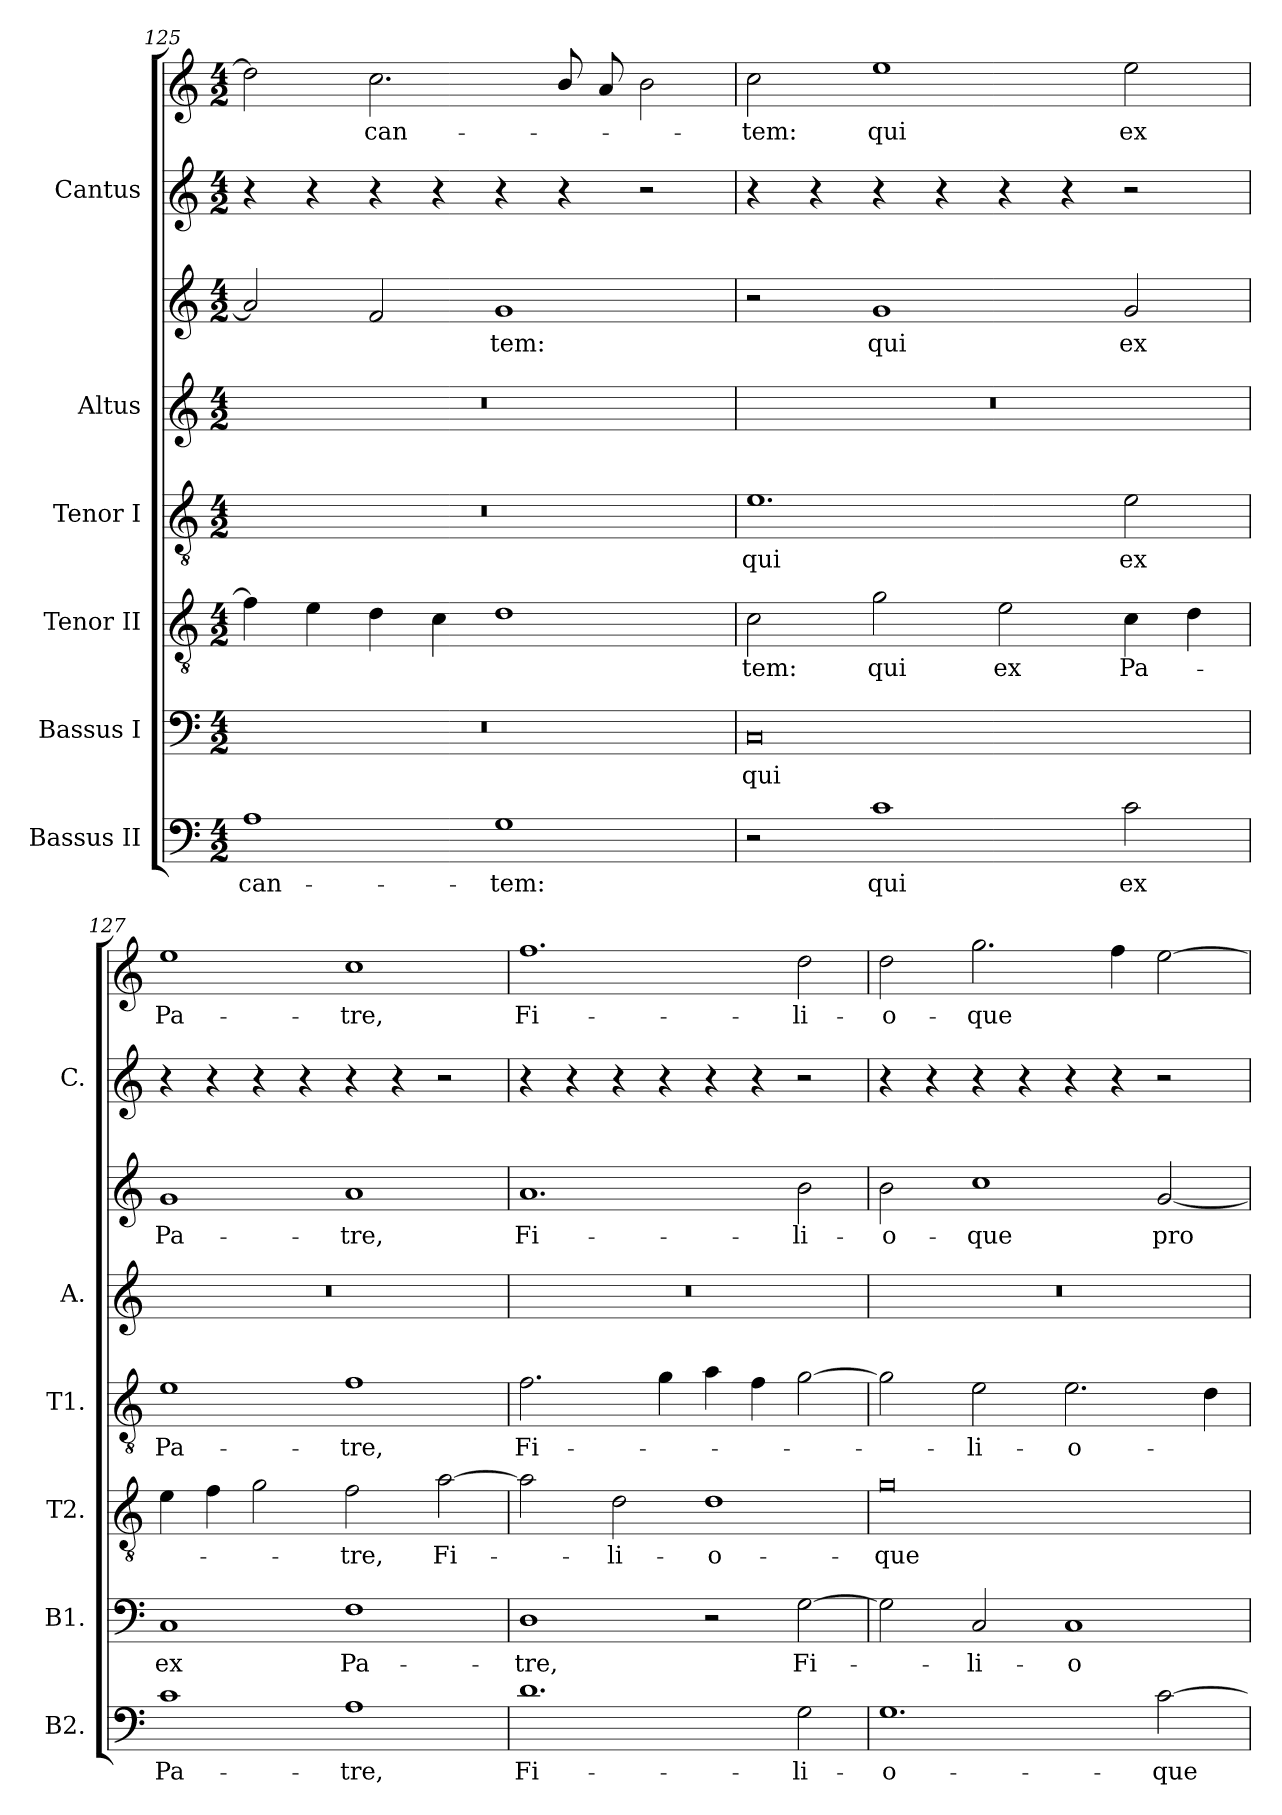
**kern	**text	**kern	**text	**kern	**text	**kern	**text	**kern	**kern	**text	**kern	**kern	**text
*part6	*part6	*part5	*part5	*part4	*part4	*part3	*part3	*part2	*part2	*part2	*part1	*part1	*part1
*staff8	*staff8	*staff7	*staff7	*staff6	*staff6	*staff5	*staff5	*staff4	*staff3	*staff3	*staff2	*staff1	*staff1
*I"Bassus II	*	*I"Bassus I	*	*I"Tenor II	*	*I"Tenor I	*	*I"Altus	*	*	*I"Cantus	*	*
*I'B2.	*	*I'B1.	*	*I'T2.	*	*I'T1.	*	*I'A.	*	*	*I'C.	*	*
*clefF4	*	*clefF4	*	*clefGv2	*	*clefGv2	*	*clefG2	*clefG2	*	*clefG2	*clefG2	*
*	*	*	*	*ITrd7c12	*	*ITrd7c12	*	*	*	*	*	*	*
*k[]	*	*k[]	*	*k[]	*	*k[]	*	*k[]	*k[]	*	*k[]	*k[]	*
*C:	*	*C:	*	*C:	*	*C:	*	*C:	*C:	*	*C:	*C:	*
*M4/2	*	*M4/2	*	*M4/2	*	*M4/2	*	*M4/2	*M4/2	*	*M4/2	*M4/2	*
=125	=125	=125	=125	=125	=125	=125	=125	=125	=125	=125	=125	=125	=125
!	!LO:LY:b:color=#000000	!LO:N:vis=1	!	!	!	!LO:N:vis=1	!	!LO:N:vis=1	!	!	!	!	!
1Ai	-can-	0r	.	4Fi\]	.	0r	.	0r	2ai/]	.	4r	2ddi\]	.
.	.	.	.	4Ei\	.	.	.	.	.	.	4r	.	.
!	!	!	!	!	!	!	!	!	!	!	!	!	!LO:LY:b:color=#000000
.	.	.	.	4Di\	.	.	.	.	2fi/	.	4r	2.cci\	-can-
.	.	.	.	4Ci\	.	.	.	.	.	.	4r	.	.
!	!LO:LY:b:color=#000000	!	!	!	!	!	!	!	!	!	!	!	!
!	!	!	!	!	!	!	!	!	!	!LO:LY:b:color=#000000	!	!	!
1Gi	-tem:	.	.	1Di	.	.	.	.	1gi	-tem:	4r	.	.
.	.	.	.	.	.	.	.	.	.	.	4r	8bi/	.
.	.	.	.	.	.	.	.	.	.	.	.	8ai/	.
.	.	.	.	.	.	.	.	.	.	.	2r	2bi\	.
=126	=126	=126	=126	=126	=126	=126	=126	=126	=126	=126	=126	=126	=126
!	!	!	!LO:LY:b:color=#000000	!	!	!	!	!	!	!	!	!	!
!	!	!	!	!	!LO:LY:b:color=#000000	!	!	!	!	!	!	!	!
!	!	!	!	!	!	!	!LO:LY:b:color=#000000	!LO:N:vis=1	!	!	!	!	!
!	!	!	!	!	!	!	!	!	!	!	!	!	!LO:LY:b:color=#000000
2r	.	0Ci	qui	2Ci\	-tem:	1.Ei	qui	0r	2r	.	4r	2cci\	-tem:
.	.	.	.	.	.	.	.	.	.	.	4r	.	.
!	!LO:LY:b:color=#000000	!	!	!	!	!	!	!	!	!	!	!	!
!	!	!	!	!	!LO:LY:b:color=#000000	!	!	!	!	!	!	!	!
!	!	!	!	!	!	!	!	!	!	!LO:LY:b:color=#000000	!	!	!
!	!	!	!	!	!	!	!	!	!	!	!	!	!LO:LY:b:color=#000000
1ci	qui	.	.	2Gi\	qui	.	.	.	1gi	qui	4r	1eei	qui
.	.	.	.	.	.	.	.	.	.	.	4r	.	.
!	!	!	!	!	!LO:LY:b:color=#000000	!	!	!	!	!	!	!	!
.	.	.	.	2Ei\	ex	.	.	.	.	.	4r	.	.
.	.	.	.	.	.	.	.	.	.	.	4r	.	.
!	!LO:LY:b:color=#000000	!	!	!	!	!	!	!	!	!	!	!	!
!	!	!	!	!	!LO:LY:b:color=#000000	!	!	!	!	!	!	!	!
!	!	!	!	!	!	!	!LO:LY:b:color=#000000	!	!	!	!	!	!
!	!	!	!	!	!	!	!	!	!	!LO:LY:b:color=#000000	!	!	!
!	!	!	!	!	!	!	!	!	!	!	!	!	!LO:LY:b:color=#000000
2ci\	ex	.	.	4Ci\	Pa-	2Ei\	ex	.	2gi/	ex	2r	2eei\	ex
.	.	.	.	4Di\	.	.	.	.	.	.	.	.	.
=127	=127	=127	=127	=127	=127	=127	=127	=127	=127	=127	=127	=127	=127
!	!LO:LY:b:color=#000000	!	!	!	!	!	!	!	!	!	!	!	!
!	!	!	!LO:LY:b:color=#000000	!	!	!	!	!	!	!	!	!	!
!	!	!	!	!	!	!	!LO:LY:b:color=#000000	!LO:N:vis=1	!	!	!	!	!
!	!	!	!	!	!	!	!	!	!	!LO:LY:b:color=#000000	!	!	!
!	!	!	!	!	!	!	!	!	!	!	!	!	!LO:LY:b:color=#000000
1ci	Pa-	1Ci	ex	4Ei\	.	1Ei	Pa-	0r	1gi	Pa-	4r	1eei	Pa-
.	.	.	.	4Fi\	.	.	.	.	.	.	4r	.	.
.	.	.	.	2Gi\	.	.	.	.	.	.	4r	.	.
.	.	.	.	.	.	.	.	.	.	.	4r	.	.
!	!LO:LY:b:color=#000000	!	!	!	!	!	!	!	!	!	!	!	!
!	!	!	!LO:LY:b:color=#000000	!	!	!	!	!	!	!	!	!	!
!	!	!	!	!	!LO:LY:b:color=#000000	!	!	!	!	!	!	!	!
!	!	!	!	!	!	!	!LO:LY:b:color=#000000	!	!	!	!	!	!
!	!	!	!	!	!	!	!	!	!	!LO:LY:b:color=#000000	!	!	!
!	!	!	!	!	!	!	!	!	!	!	!	!	!LO:LY:b:color=#000000
1Ai	-tre,	1Fi	Pa-	2Fi\	-tre,	1Fi	-tre,	.	1ai	-tre,	4r	1cci	-tre,
.	.	.	.	.	.	.	.	.	.	.	4r	.	.
!	!	!	!	!	!LO:LY:b:color=#000000	!	!	!	!	!	!	!	!
.	.	.	.	[2Ai\	Fi-	.	.	.	.	.	2r	.	.
!!LO:PB:g=z
=128	=128	=128	=128	=128	=128	=128	=128	=128	=128	=128	=128	=128	=128
!	!LO:LY:b:color=#000000	!	!	!	!	!	!	!	!	!	!	!	!
!	!	!	!LO:LY:b:color=#000000	!	!	!	!	!	!	!	!	!	!
!	!	!	!	!	!	!	!LO:LY:b:color=#000000	!LO:N:vis=1	!	!	!	!	!
!	!	!	!	!	!	!	!	!	!	!LO:LY:b:color=#000000	!	!	!
!	!	!	!	!	!	!	!	!	!	!	!	!	!LO:LY:b:color=#000000
1.di	Fi-	1Di	-tre,	2Ai\]	.	2.Fi\	Fi-	0r	1.ai	Fi-	4r	1.ffi	Fi-
.	.	.	.	.	.	.	.	.	.	.	4r	.	.
!	!	!	!	!	!LO:LY:b:color=#000000	!	!	!	!	!	!	!	!
.	.	.	.	2Di\	-li-	.	.	.	.	.	4r	.	.
.	.	.	.	.	.	4Gi\	.	.	.	.	4r	.	.
!	!	!	!	!	!LO:LY:b:color=#000000	!	!	!	!	!	!	!	!
.	.	2r	.	1Di	-o-	4Ai\	.	.	.	.	4r	.	.
.	.	.	.	.	.	4Fi\	.	.	.	.	4r	.	.
!	!LO:LY:b:color=#000000	!	!	!	!	!	!	!	!	!	!	!	!
!	!	!	!LO:LY:b:color=#000000	!	!	!	!	!	!	!	!	!	!
!	!	!	!	!	!	!	!	!	!	!LO:LY:b:color=#000000	!	!	!
!	!	!	!	!	!	!	!	!	!	!	!	!	!LO:LY:b:color=#000000
2Gi\	-li-	[2Gi\	Fi-	.	.	[2Gi\	.	.	2bi\	-li-	2r	2ddi\	-li-
=129	=129	=129	=129	=129	=129	=129	=129	=129	=129	=129	=129	=129	=129
!	!LO:LY:b:color=#000000	!	!	!	!	!	!	!	!	!	!	!	!
!	!	!	!	!	!LO:LY:b:color=#000000	!	!	!LO:N:vis=1	!	!	!	!	!
!	!	!	!	!	!	!	!	!	!	!LO:LY:b:color=#000000	!	!	!
!	!	!	!	!	!	!	!	!	!	!	!	!	!LO:LY:b:color=#000000
1.Gi	-o-	2Gi\]	.	0Gi	-que	2Gi\]	.	0r	2bi\	-o-	4r	2ddi\	-o-
.	.	.	.	.	.	.	.	.	.	.	4r	.	.
!	!	!	!LO:LY:b:color=#000000	!	!	!	!	!	!	!	!	!	!
!	!	!	!	!	!	!	!LO:LY:b:color=#000000	!	!	!	!	!	!
!	!	!	!	!	!	!	!	!	!	!LO:LY:b:color=#000000	!	!	!
!	!	!	!	!	!	!	!	!	!	!	!	!	!LO:LY:b:color=#000000
.	.	2Ci/	-li-	.	.	2Ei\	-li-	.	1cci	-que	4r	2.ggi\	-que
.	.	.	.	.	.	.	.	.	.	.	4r	.	.
!	!	!	!LO:LY:b:color=#000000	!	!	!	!	!	!	!	!	!	!
!	!	!	!	!	!	!	!LO:LY:b:color=#000000	!	!	!	!	!	!
.	.	1Ci	-o	.	.	2.Ei\	-o-	.	.	.	4r	.	.
.	.	.	.	.	.	.	.	.	.	.	4r	4ffi\	.
!	!LO:LY:b:color=#000000	!	!	!	!	!	!	!	!	!	!	!	!
!	!	!	!	!	!	!	!	!	!	!LO:LY:b:color=#000000	!	!	!
[2ci\	-que	.	.	.	.	.	.	.	[2gi/	pro-	2r	[2eei\	.
.	.	.	.	.	.	4Di\	.	.	.	.	.	.	.
=	=	=	=	=	=	=	=	=	=	=	=	=	=
*-	*-	*-	*-	*-	*-	*-	*-	*-	*-	*-	*-	*-	*-
